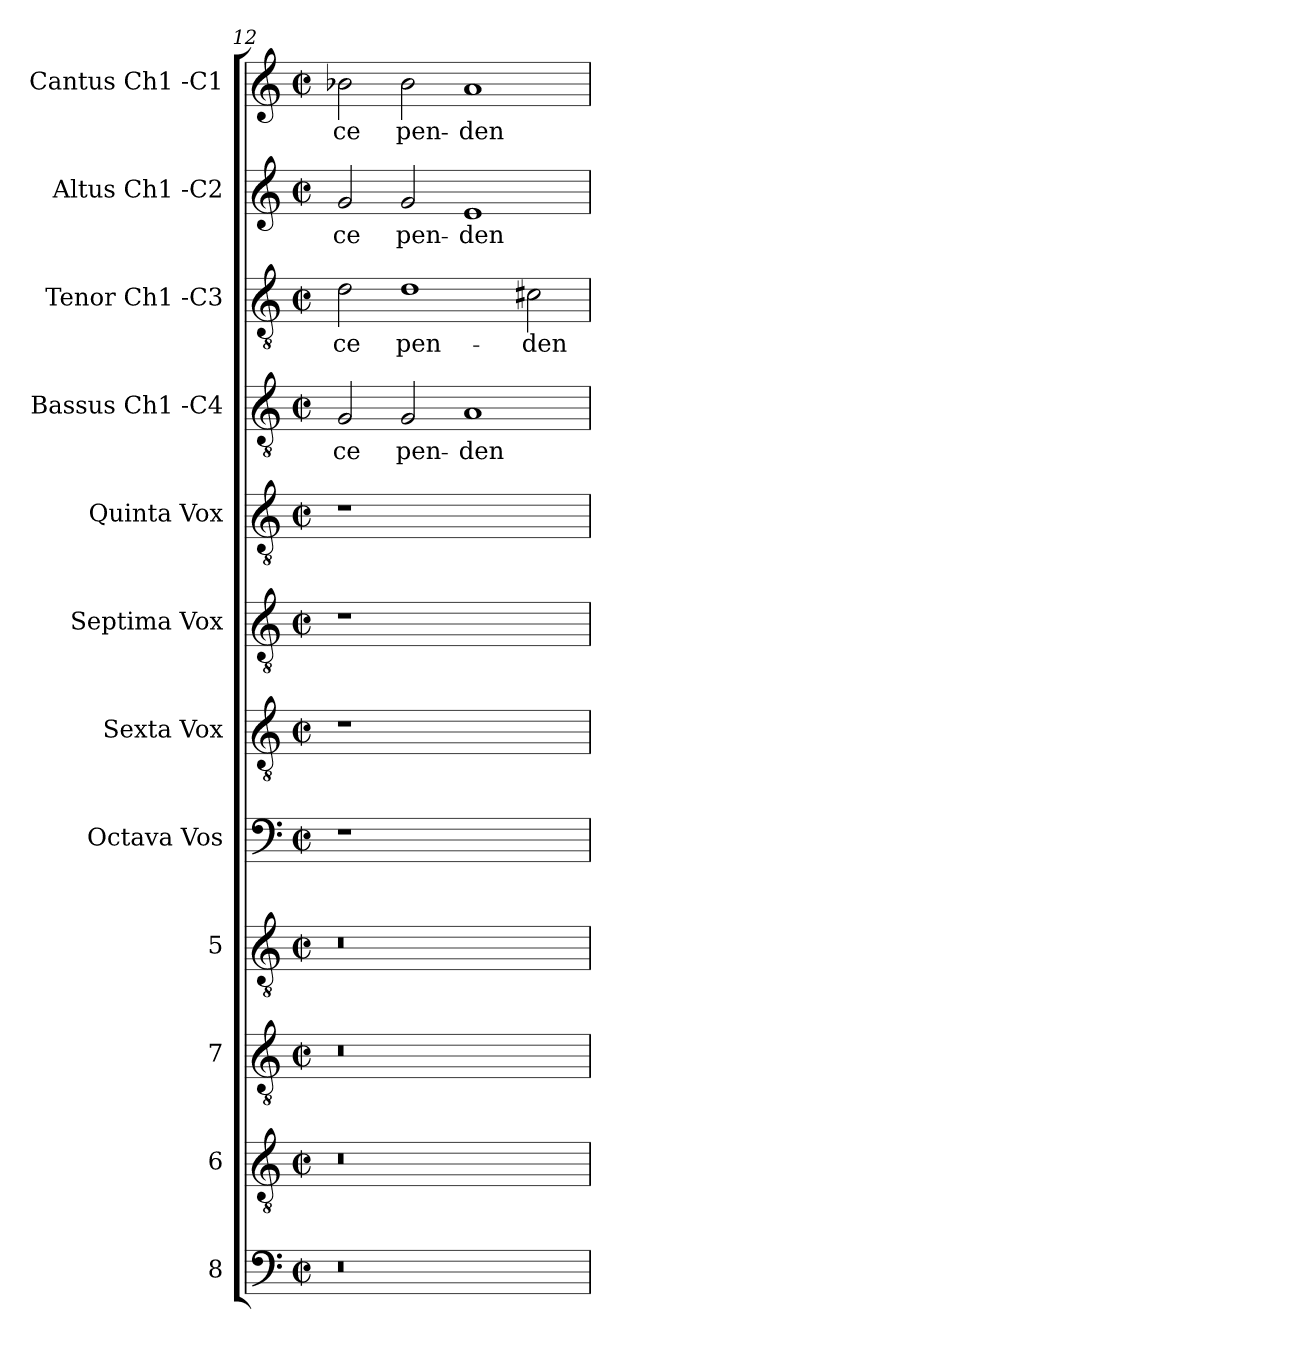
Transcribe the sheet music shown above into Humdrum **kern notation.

**kern	**kern	**kern	**kern	**kern	**kern	**kern	**kern	**kern	**text	**kern	**text	**kern	**text	**kern	**text
*part12	*part11	*part10	*part9	*part8	*part7	*part6	*part5	*part4	*part4	*part3	*part3	*part2	*part2	*part1	*part1
*staff12	*staff11	*staff10	*staff9	*staff8	*staff7	*staff6	*staff5	*staff4	*staff4	*staff3	*staff3	*staff2	*staff2	*staff1	*staff1
*I"8	*I"6	*I"7	*I"5	*I"Octava  Vos	*I"Sexta  Vox	*I"Septima  Vox	*I"Quinta  Vox	*I"Bassus  Ch1 -C4	*	*I"Tenor  Ch1 -C3	*	*I"Altus  Ch1 -C2	*	*I"Cantus  Ch1 -C1	*
*	*	*	*	*	*	*	*	*I'B	*	*I'T	*	*I'A	*	*I'C	*
*clefF4	*clefGv2	*clefGv2	*clefGv2	*clefF4	*clefGv2	*clefGv2	*clefGv2	*clefGv2	*	*clefGv2	*	*clefG2	*	*clefG2	*
*k[]	*k[]	*k[]	*k[]	*k[]	*k[]	*k[]	*k[]	*k[]	*	*k[]	*	*k[]	*	*k[]	*
*C:	*C:	*C:	*C:	*C:	*C:	*C:	*C:	*C:	*	*C:	*	*C:	*	*C:	*
*M2/2	*M2/2	*M2/2	*M2/2	*M2/2	*M2/2	*M2/2	*M2/2	*M2/2	*	*M2/2	*	*M2/2	*	*M2/2	*
*met(c|)	*met(c|)	*met(c|)	*met(c|)	*met(c|)	*met(c|)	*met(c|)	*met(c|)	*met(c|)	*	*met(c|)	*	*met(c|)	*	*met(c|)	*
=12	=12	=12	=12	=12	=12	=12	=12	=12	=12	=12	=12	=12	=12	=12	=12
!	!	!	!	!	!	!	!	!	!LO:LY:b:cj	!	!LO:LY:b:cj	!	!LO:LY:b:cj	!	!LO:LY:b:cj
0r	0r	0r	0r	1r	1r	1r	1r	2G/	-ce	2d\	-ce	2g/	-ce	2b-X\	-ce
!	!	!	!	!	!	!	!	!	!LO:LY:b:cj	!	!LO:LY:b:cj	!	!LO:LY:b:cj	!	!LO:LY:b:cj
.	.	.	.	.	.	.	.	2G/	pen-	1d	pen-	2g/	pen-	2b-\	pen-
!	!	!	!	!	!	!	!	!	!LO:LY:b:cj	!	!	!	!LO:LY:b:cj	!	!LO:LY:b:cj
.	.	.	.	1ryy	1ryy	1ryy	1ryy	1A	-den-	.	.	1e	-den-	1a	-den-
!	!	!	!	!	!	!	!	!	!	!	!LO:LY:b:cj	!	!	!	!
.	.	.	.	.	.	.	.	.	.	2c#X\	-den-	.	.	.	.
=	=	=	=	=	=	=	=	=	=	=	=	=	=	=	=
*-	*-	*-	*-	*-	*-	*-	*-	*-	*-	*-	*-	*-	*-	*-	*-
